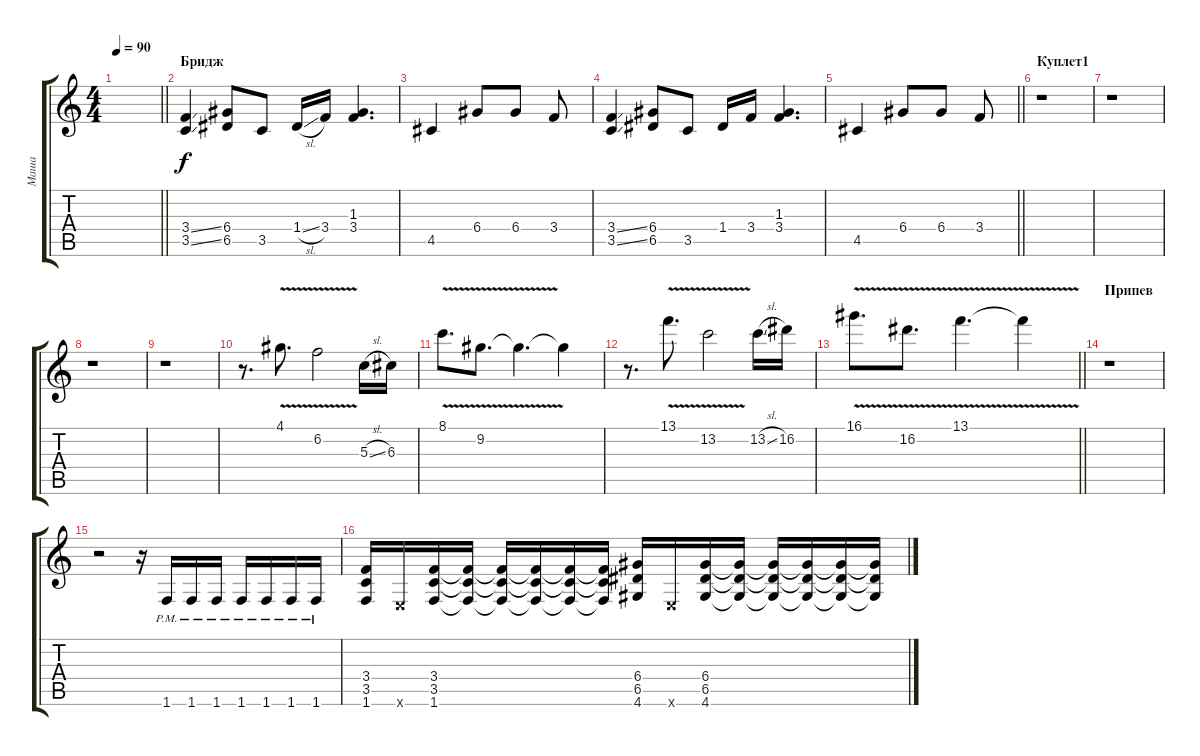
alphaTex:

\track ("Маша" "Маша") {instrument electricguitarclean}
\staff {score tabs}
\tuning (E4 B3 G3 D3 A2 E2) {hide}
\ts (4 4)
\tempo 90
\clef g2
\barLineRight lightlight
\ks c
|
\section ("" "Бридж")
(3.4{ss} 3.5{ss}).4 (6.4 6.5).8 3.5.8 1.4{sl}.16 3.4.16 (1.3 3.4).4{d} |
4.5.4 6.4.8 6.4.8 3.4.8 |
(3.4{ss} 3.5{ss}).4 (6.4 6.5).8 3.5.8 1.4.16 3.4.16 (1.3 3.4).4{d} |
\barLineRight lightlight
4.5.4 6.4.8 6.4.8 3.4.8 |
\section ("" "Куплет1")
r.1 |
r.1 |
r.1 |
r.1 |
r.8{d} 4.1{v}.8{d} 6.2{v}.2 5.3{sl}.16 6.3.16 |
8.1{v}.8{d} 9.2{v}.8{d} 9.2{t}.4{d} 9.2{t}.4 |
r.8{d} 13.1{v}.8{d} 13.2{v}.2 13.2{sl}.16 16.2.16 |
\barLineRight lightlight
16.1{v}.8{d} 16.2{v}.8{d} 13.1{v}.4{d} 13.1{t}.4 |
\section ("" "Припев")
r.1{instrument overdrivenguitar} |
r.2 r.16 1.6{pm}.16 1.6{pm}.16 1.6{pm}.16 1.6{pm}.16 1.6{pm}.16 1.6{pm}.16 1.6{pm}.16 |
(3.4 3.5 1.6).16 0.6{x}.16 (3.4 3.5 1.6).16 (3.4{t} 3.5{t} 1.6{t}).16 (3.4{t} 3.5{t} 1.6{t}).16 (3.4{t} 3.5{t} 1.6{t}).16 (3.4{t} 3.5{t} 1.6{t}).16 (3.4{t} 3.5{t} 1.6{t}).16 (6.4 6.5 4.6).16 0.6{x}.16 (6.4 6.5 4.6).16 (6.4{t} 6.5{t} 4.6{t}).16 (6.4{t} 6.5{t} 4.6{t}).16 (6.4{t} 6.5{t} 4.6{t}).16 (6.4{t} 6.5{t} 4.6{t}).16 (6.4{t} 6.5{t} 4.6{t}).16
